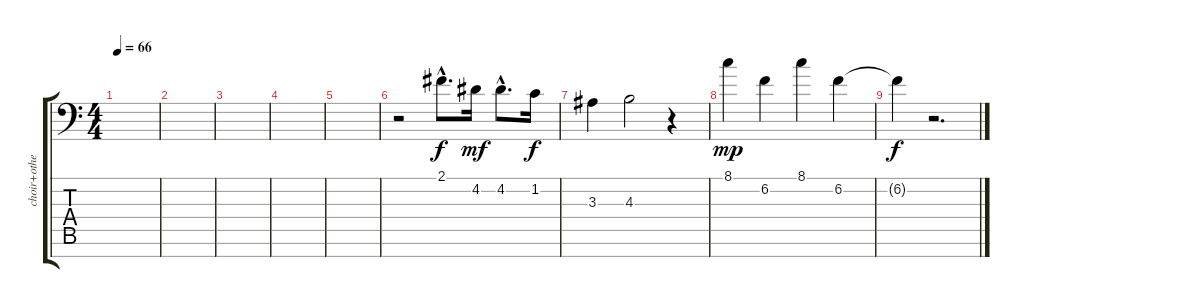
\track ("choir+other instruments" "choir+othe") {instrument stringensemble1}
\staff {score tabs}
\tuning (E4 B3 G3 D3 A2 E2 C-1) {hide}
\ts (4 4)
\tempo 66
\clef f4
\ks c
|
|
|
|
|
r.2{volume 13 instrument choiraahs} 2.1{hac}.8{d} 4.2.16{dy mf} 4.2{hac}.8{d} 1.2.16{dy f} |
3.3.4 4.3.2 r.4 |
8.1.4{dy mp} 6.2.4 8.1.4 6.2.4 |
6.2{t}.4{dy f} r.2{d}
